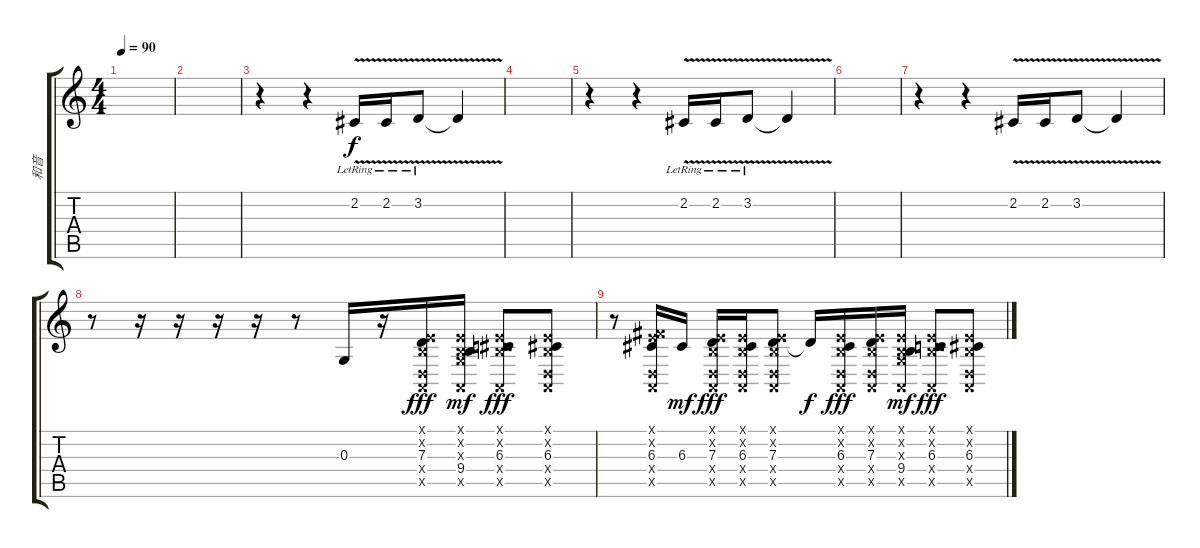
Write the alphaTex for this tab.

\track ("和音" "和音") {instrument violin}
\staff {score tabs}
\tuning (E4 B3 G3 D3 A2 E2) {hide}
\ts (4 4)
\tempo 90
\clef g2
\ks c
|
|
r.4 r.4 2.2{v lr}.16{instrument stringensemble1} 2.2{v lr}.16 3.2{v lr}.8 3.2{t}.4 |
|
r.4 r.4 2.2{v lr}.16 2.2{v lr}.16 3.2{v lr}.8 3.2{t}.4 |
|
r.4 r.4 2.2{v}.16 2.2{v}.16 3.2{v}.8 3.2{t}.4 |
r.8 r.16{instrument overdrivenguitar} r.16 r.16 r.16 r.8 0.3.16 r.16 (0.1{x} 0.2{x} 7.3 0.4{x} 0.5{x}).16{dy fff} (0.1{x} 0.2{x} 0.3{x} 9.4 0.5{x}).16{dy mf} (0.1{x} 0.2{x} 6.3 10.4{x} 0.5{x}).8{dy fff} (0.1{x} 0.2{x} 6.3 0.4{x} 0.5{x}).8 |
r.8 (0.1{x} 7.2{x} 6.3 0.4{x} 0.5{x}).16{instrument overdrivenguitar} 6.3.16{dy mf} (0.1{x} 0.2{x} 7.3 0.4{x} 0.5{x}).16{dy fff} (0.1{x} 0.2{x} 6.3 0.4{x} 0.5{x}).16 (0.1{x} 0.2{x} 7.3 0.4{x} 0.5{x}).8 7.3{t}.16{dy f} (0.1{x} 0.2{x} 6.3 0.4{x} 0.5{x}).16{dy fff} (0.1{x} 0.2{x} 7.3 0.4{x} 0.5{x}).16 (0.1{x} 0.2{x} 0.3{x} 9.4 0.5{x}).16{dy mf} (0.1{x} 0.2{x} 6.3 10.4{x} 0.5{x}).8{dy fff} (0.1{x} 0.2{x} 6.3 0.4{x} 0.5{x}).8
